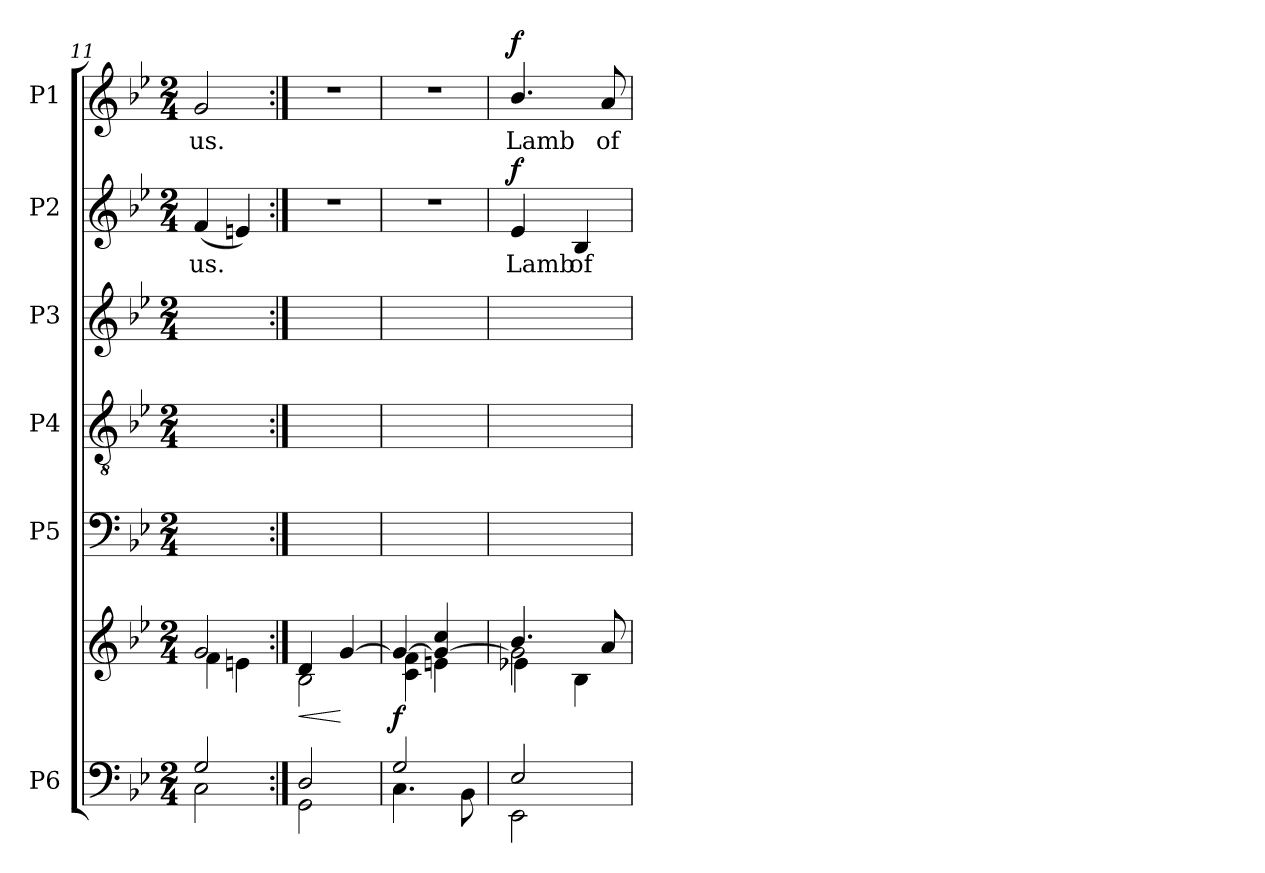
**kern	**kern	**dynam	**kern	**text	**kern	**text	**kern	**kern	**text	**dynam	**kern	**text	**dynam
*part6	*part6	*part6	*part5	*part5	*part4	*part4	*part3	*part2	*part2	*part2	*part1	*part1	*part1
*staff7	*staff6	*staff6/7	*staff5	*staff5	*staff4	*staff4	*staff3	*staff2	*staff2	*staff2	*staff1	*staff1	*staff1
*I"P6	*	*	*I"P5	*	*I"P4	*	*I"P3	*I"P2	*	*	*I"P1	*	*
!!LO:LB:g=z
*clefF4	*clefG2	*	*clefF4	*	*clefGv2	*	*clefG2	*clefG2	*	*	*clefG2	*	*
*	*	*	*	*	*ITrd7c12	*	*	*	*	*	*	*	*
*k[b-e-]	*k[b-e-]	*	*k[b-e-]	*	*k[b-e-]	*	*k[b-e-]	*k[b-e-]	*	*	*k[b-e-]	*	*
*g:	*g:	*	*g:	*	*g:	*	*g:	*g:	*	*	*g:	*	*
*M2/4	*M2/4	*	*M2/4	*	*M2/4	*	*M2/4	*M2/4	*	*	*M2/4	*	*
=11	=11	=11	=11	=11	=11	=11	=11	=11	=11	=11	=11	=11	=11
*^	*^	*	*	*	*	*	*	*	*	*	*	*	*
!	!	!	!	!	!	!LO:LY:b:color=#000000	!	!	!	!	!	!	!	!	!
!	!	!	!	!	!	!	!	!LO:LY:b:color=#000000	!LO:N:vis=1	!	!	!	!	!	!
!	!	!	!	!	!	!	!	!	!	!	!LO:LY:b:color=#000000	!	!	!	!
!	!	!	!	!	!	!	!	!	!	!	!	!	!	!LO:LY:b:color=#000000	!
2Gi/	2Ci\	2gi/	4fi\	.	(4Fi\yy	us.	2GGi/yy	us.	2ryy	(4fi/	us.	.	2gi/	us.	.
.	.	.	4eni\	.	4Eni\yy)	.	.	.	.	4eni/)	.	.	.	.	.
=12:|!	=12:|!	=12:|!	=12:|!	=12:|!	=12:|!	=12:|!	=12:|!	=12:|!	=12:|!	=12:|!	=12:|!	=12:|!	=12:|!	=12:|!	=12:|!
!	!	!	!	!LO:HP:b	!LO:N:vis=1	!	!LO:N:vis=1	!	!LO:N:vis=1	!LO:N:vis=1	!	!	!LO:N:vis=1	!	!
2Di/	2GGi\	4di/	2B-i\	<	2ryy	.	2ryy	.	2ryy	2r	.	.	2r	.	.
.	.	[>4gi/	.	[	.	.	.	.	.	.	.	.	.	.	.
=13	=13	=13	=13	=13	=13	=13	=13	=13	=13	=13	=13	=13	=13	=13	=13
!	!	!	!	!	!LO:N:vis=1	!	!LO:N:vis=1	!	!LO:N:vis=1	!LO:N:vis=1	!	!	!LO:N:vis=1	!	!
2Gi/	4.Ci\	4gi/_>	4ci\ 4fi	f	2ryy	.	2ryy	.	2ryy	2r	.	.	2r	.	.
.	.	4gi/_> 4cci	4eni\	.	.	.	.	.	.	.	.	.	.	.	.
.	8BB-i\	.	.	.	.	.	.	.	.	.	.	.	.	.	.
=14	=14	=14	=14	=14	=14	=14	=14	=14	=14	=14	=14	=14	=14	=14	=14
*	*	*	*^	*	*	*	*	*	*	*	*	*	*	*	*
!	!	!	!	!	!	!	!LO:LY:b:color=#000000	!	!	!	!	!	!	!	!	!
!	!	!	!	!	!	!	!	!	!LO:LY:b:color=#000000	!LO:N:vis=1	!	!	!	!	!	!
!	!	!	!	!	!	!	!	!	!	!	!	!LO:LY:b:color=#000000	!	!	!	!
!	!	!	!	!	!	!	!	!	!	!	!	!	!	!	!LO:LY:b:color=#000000	!
2E-i/	2EE-i\	4.b-i/	2gi\]	4e-Xi\	.	4E-i\yy	Lamb	4.BB-i\yy	Lamb	2ryy	4e-i/	Lamb	f	4.b-i/	Lamb	f
!	!	!	!	!	!	!	!LO:LY:b:color=#000000	!	!	!	!	!	!	!	!	!
!	!	!	!	!	!	!	!	!	!	!	!	!LO:LY:b:color=#000000	!	!	!	!
.	.	.	.	4B-i\	.	4BB-i/yy	of	.	.	.	4B-i/	of	.	.	.	.
!	!	!	!	!	!	!	!	!	!LO:LY:b:color=#000000	!	!	!	!	!	!	!
!	!	!	!	!	!	!	!	!	!	!	!	!	!	!	!LO:LY:b:color=#000000	!
.	.	8ai/	.	.	.	.	.	8AAi/yy	of	.	.	.	.	8ai/	of	.
*v	*v	*	*	*	*	*	*	*	*	*	*	*	*	*	*	*
*	*v	*v	*v	*	*	*	*	*	*	*	*	*	*	*	*
=	=	=	=	=	=	=	=	=	=	=	=	=	=
*-	*-	*-	*-	*-	*-	*-	*-	*-	*-	*-	*-	*-	*-
